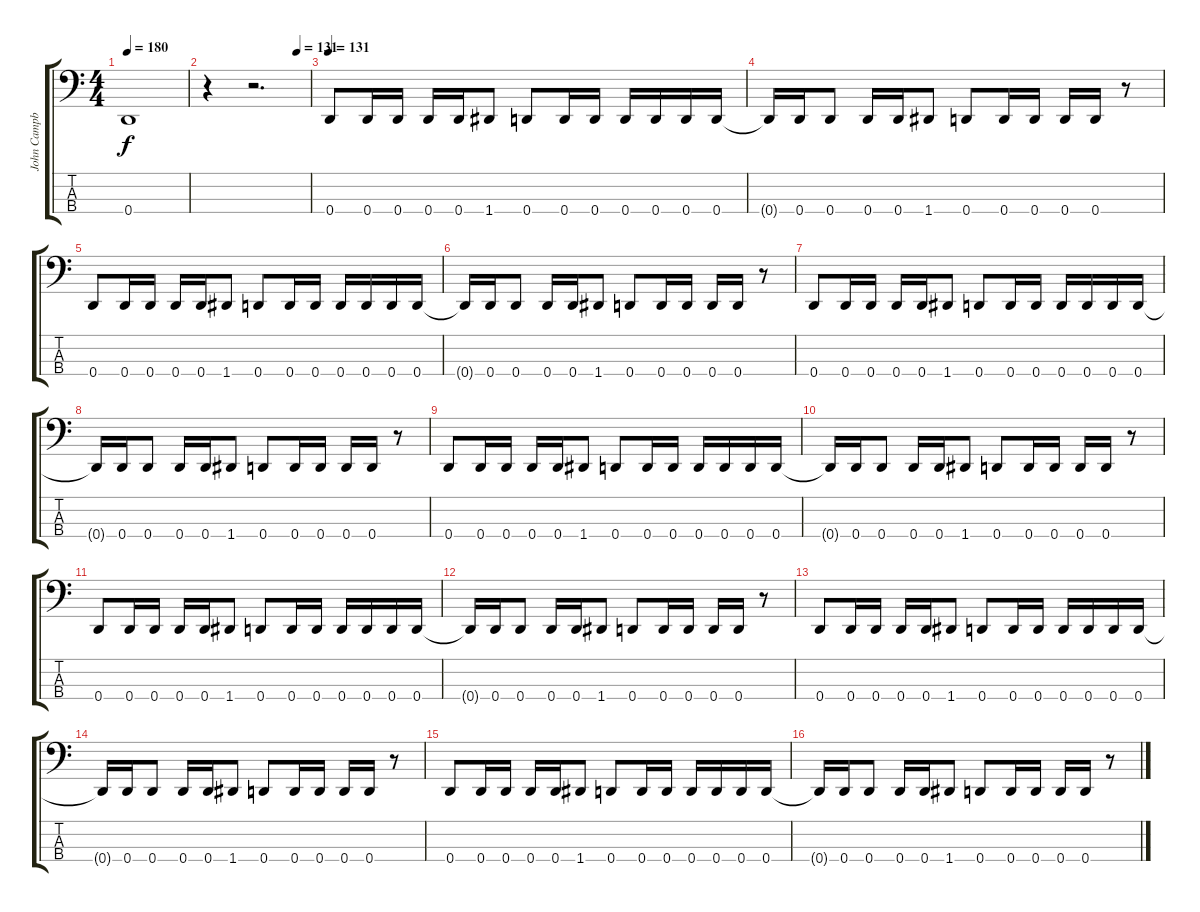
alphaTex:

\track ("John Campbell - Bass" "John Campb") {instrument electricbasspick}
\staff {score tabs}
\tuning (G2 D2 A1 D1) {hide}
\ts (4 4)
\tempo 180
\clef f4
\ks c
0.4{t}.1{dy f} |
\tempo (131 0.875)
r.4 r.2{d} |
\tempo 131
0.4.8 0.4.16 0.4.16 0.4.16 0.4.16 1.4.8 0.4.8 0.4.16 0.4.16 0.4.16 0.4.16 0.4.16 0.4.16 |
0.4{t}.16 0.4.16 0.4.8 0.4.16 0.4.16 1.4.8 0.4.8 0.4.16 0.4.16 0.4.16 0.4.16 r.8 |
0.4.8 0.4.16 0.4.16 0.4.16 0.4.16 1.4.8 0.4.8 0.4.16 0.4.16 0.4.16 0.4.16 0.4.16 0.4.16 |
0.4{t}.16 0.4.16 0.4.8 0.4.16 0.4.16 1.4.8 0.4.8 0.4.16 0.4.16 0.4.16 0.4.16 r.8 |
0.4.8 0.4.16 0.4.16 0.4.16 0.4.16 1.4.8 0.4.8 0.4.16 0.4.16 0.4.16 0.4.16 0.4.16 0.4.16 |
0.4{t}.16 0.4.16 0.4.8 0.4.16 0.4.16 1.4.8 0.4.8 0.4.16 0.4.16 0.4.16 0.4.16 r.8 |
0.4.8 0.4.16 0.4.16 0.4.16 0.4.16 1.4.8 0.4.8 0.4.16 0.4.16 0.4.16 0.4.16 0.4.16 0.4.16 |
0.4{t}.16 0.4.16 0.4.8 0.4.16 0.4.16 1.4.8 0.4.8 0.4.16 0.4.16 0.4.16 0.4.16 r.8 |
0.4.8 0.4.16 0.4.16 0.4.16 0.4.16 1.4.8 0.4.8 0.4.16 0.4.16 0.4.16 0.4.16 0.4.16 0.4.16 |
0.4{t}.16 0.4.16 0.4.8 0.4.16 0.4.16 1.4.8 0.4.8 0.4.16 0.4.16 0.4.16 0.4.16 r.8 |
0.4.8 0.4.16 0.4.16 0.4.16 0.4.16 1.4.8 0.4.8 0.4.16 0.4.16 0.4.16 0.4.16 0.4.16 0.4.16 |
0.4{t}.16 0.4.16 0.4.8 0.4.16 0.4.16 1.4.8 0.4.8 0.4.16 0.4.16 0.4.16 0.4.16 r.8 |
0.4.8 0.4.16 0.4.16 0.4.16 0.4.16 1.4.8 0.4.8 0.4.16 0.4.16 0.4.16 0.4.16 0.4.16 0.4.16 |
0.4{t}.16 0.4.16 0.4.8 0.4.16 0.4.16 1.4.8 0.4.8 0.4.16 0.4.16 0.4.16 0.4.16 r.8
